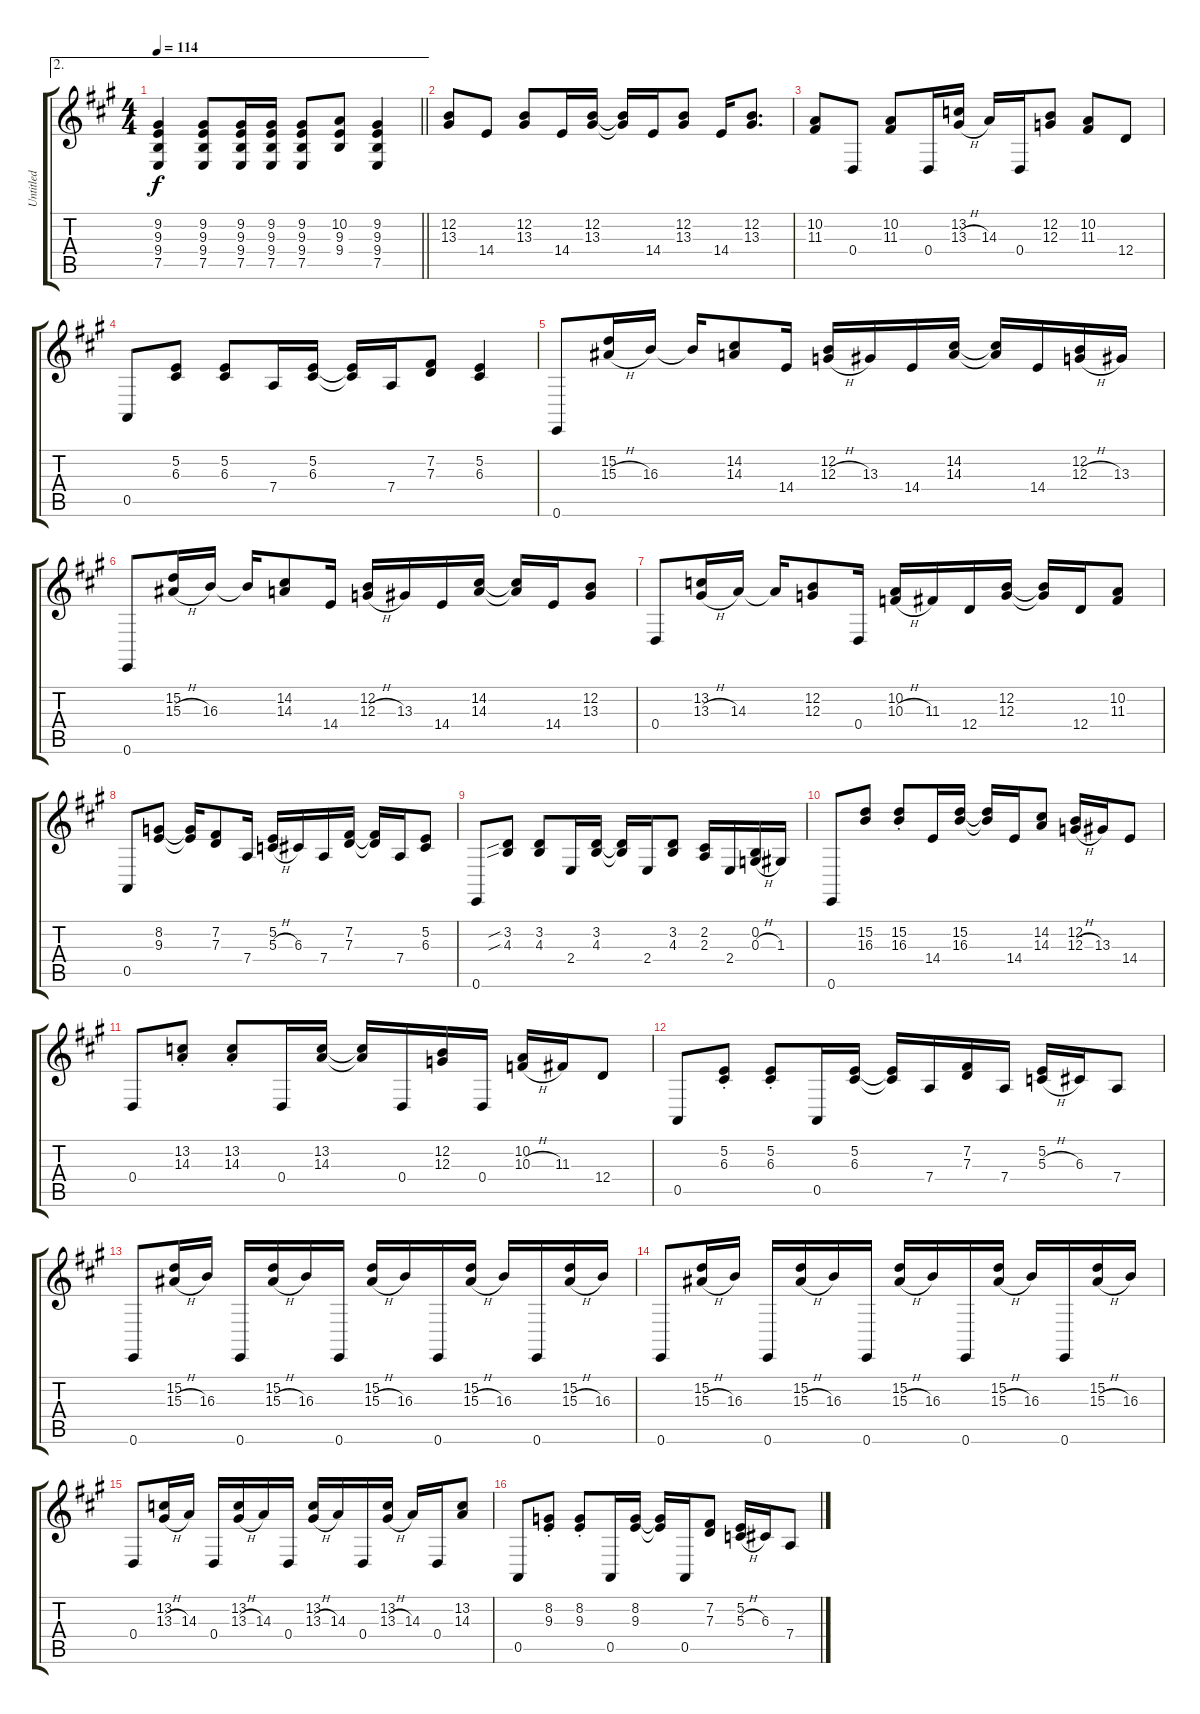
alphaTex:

\track ("Untitled" "Untitled") {instrument electricgrandpiano}
\staff {score tabs}
\tuning (E4 B3 G3 D3 A2 E2) {hide}
\ae 2
\ts (4 4)
\tempo 114
\clef g2
\barLineRight lightlight
\ks a
(9.2 9.3 9.4 7.5).4{dy f} (9.2 9.3 9.4 7.5).8 (9.2 9.3 9.4 7.5).16 (9.2 9.3 9.4 7.5).16 (9.2 9.3 9.4 7.5).8 (10.2 9.3 9.4).8 (9.2 9.3 9.4 7.5).4 |
(12.2 13.3).8 14.4.8 (12.2 13.3).8 14.4.16 (12.2 13.3).16 (12.2{t} 13.3{t}).16 14.4.16 (12.2 13.3).8 14.4.16 (12.2 13.3).8{d} |
(10.2 11.3).8 0.4.8 (10.2 11.3).8 0.4.16 (13.2 13.3{h}).16 14.3.16 0.4.16 (12.2 12.3).8 (10.2 11.3).8 12.4.8 |
0.5.8 (5.2 6.3).8 (5.2 6.3).8 7.4.16 (5.2 6.3).16 (5.2{t} 6.3{t}).16 7.4.16 (7.2 7.3).8 (5.2 6.3).4 |
0.6.8 (15.2 15.3{h}).16 16.3.16 16.3{t}.16 (14.2 14.3).8 14.4.16 (12.2 12.3{h}).16 13.3.16 14.4.16 (14.2 14.3).16 (14.2{t} 14.3{t}).16 14.4.16 (12.2 12.3{h}).16 13.3.16 |
0.6.8 (15.2 15.3{h}).16 16.3.16 16.3{t}.16 (14.2 14.3).8 14.4.16 (12.2 12.3{h}).16 13.3.16 14.4.16 (14.2 14.3).16 (14.2{t} 14.3{t}).16 14.4.16 (12.2 13.3).8 |
0.4.8 (13.2 13.3{h}).16 14.3.16 14.3{t}.16 (12.2 12.3).8 0.4.16 (10.2 10.3{h}).16 11.3.16 12.4.16 (12.2 12.3).16 (12.2{t} 12.3{t}).16 12.4.16 (10.2 11.3).8 |
0.5.8 (8.2 9.3).8 (8.2{t} 9.3{t}).16 (7.2 7.3).8 7.4.16 (5.2 5.3{h}).16 6.3.16 7.4.16 (7.2 7.3).16 (7.2{t} 7.3{t}).16 7.4.16 (5.2 6.3).8 |
0.6.8 (3.2{sib} 4.3{sib}).8 (3.2 4.3).8 2.4.16 (3.2 4.3).16 (3.2{t} 4.3{t}).16 2.4.16 (3.2 4.3).8 (2.2 2.3).16 2.4.16 (0.2 0.3{h}).16 1.3.16 |
0.6.8 (15.2 16.3).8 (15.2{st} 16.3{st}).8 14.4.16 (15.2 16.3).16 (15.2{t} 16.3{t}).16 14.4.16 (14.2 14.3).8 (12.2 12.3{h}).16 13.3.16 14.4.8 |
0.4.8 (13.2{st} 14.3{st}).8 (13.2{st} 14.3{st}).8 0.4.16 (13.2 14.3).16 (13.2{t} 14.3{t}).16 0.4.16 (12.2 12.3).16 0.4.16 (10.2 10.3{h}).16 11.3.16 12.4.8 |
0.5.8 (5.2{st} 6.3{st}).8 (5.2{st} 6.3{st}).8 0.5.16 (5.2 6.3).16 (5.2{t} 6.3{t}).16 7.4.16 (7.2 7.3).16 7.4.16 (5.2 5.3{h}).16 6.3.16 7.4.8 |
0.6.8 (15.2 15.3{h}).16 16.3.16 0.6.16 (15.2 15.3{h}).16 16.3.16 0.6.16 (15.2 15.3{h}).16 16.3.16 0.6.16 (15.2 15.3{h}).16 16.3.16 0.6.16 (15.2 15.3{h}).16 16.3.16 |
0.6.8 (15.2 15.3{h}).16 16.3.16 0.6.16 (15.2 15.3{h}).16 16.3.16 0.6.16 (15.2 15.3{h}).16 16.3.16 0.6.16 (15.2 15.3{h}).16 16.3.16 0.6.16 (15.2 15.3{h}).16 16.3.16 |
0.4.8 (13.2 13.3{h}).16 14.3.16 0.4.16 (13.2 13.3{h}).16 14.3.16 0.4.16 (13.2 13.3{h}).16 14.3.16 0.4.16 (13.2 13.3{h}).16 14.3.16 0.4.16 (13.2 14.3).8 |
0.5.8 (8.2{st} 9.3{st}).8 (8.2{st} 9.3{st}).8 0.5.16 (8.2 9.3).16 (8.2{t} 9.3{t}).16 0.5.16 (7.2 7.3).8 (5.2 5.3{h}).16 6.3.16 7.4.8
